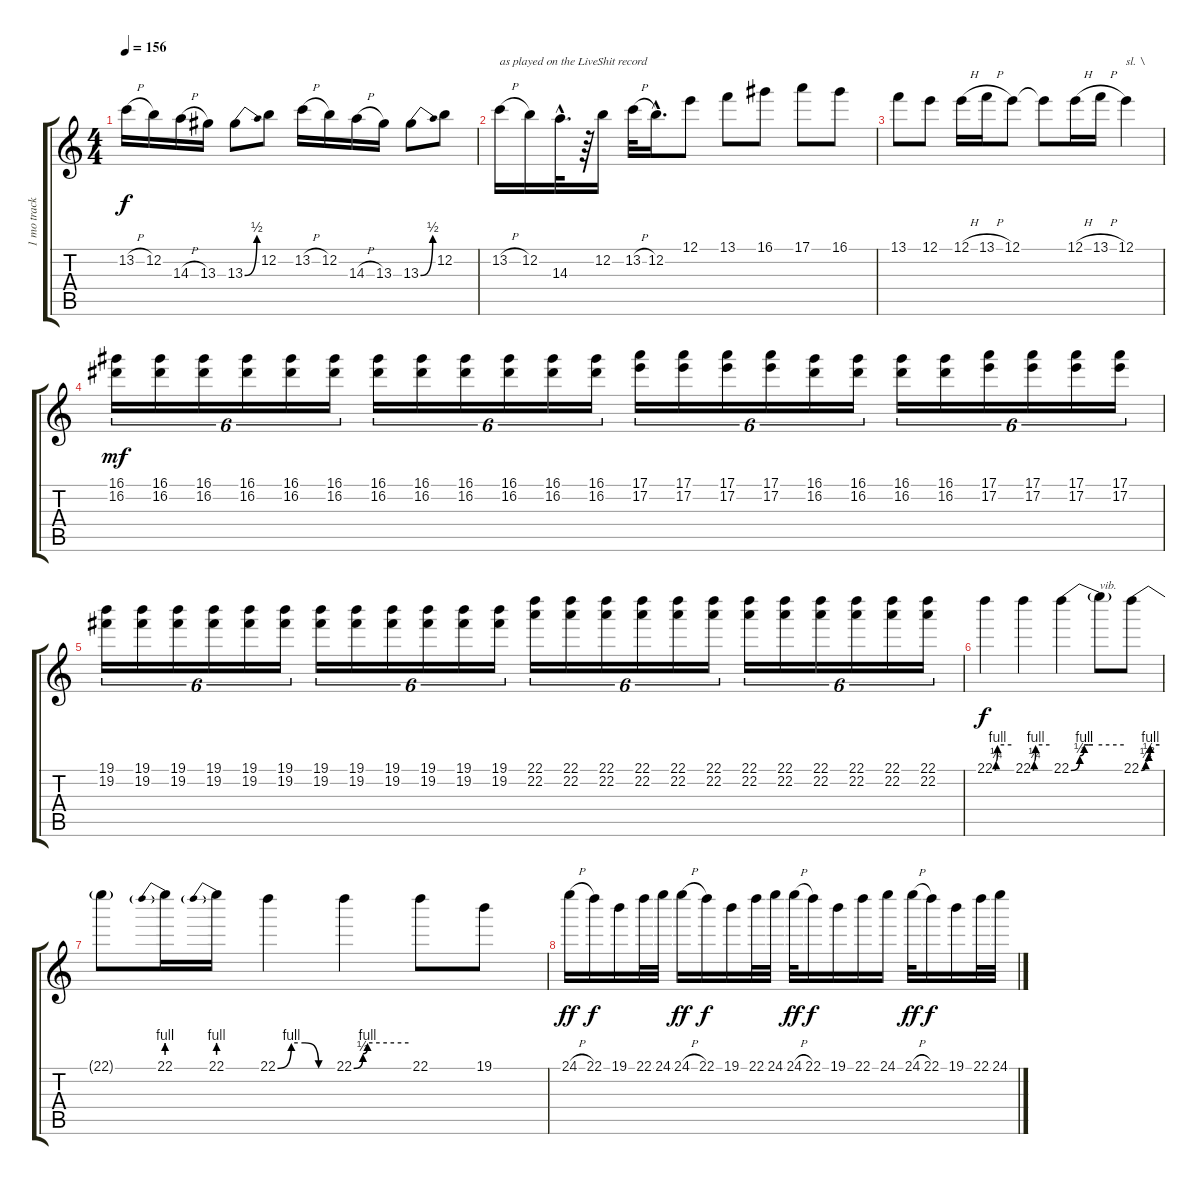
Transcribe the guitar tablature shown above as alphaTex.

\track ("1 mo track 4 the awesome solo" "1 mo track") {instrument distortionguitar}
\staff {score tabs}
\tuning (E4 B3 G3 D3 A2 E2) {hide}
\ts (4 4)
\tempo 156
\clef g2
\ks c
13.2{h}.16{dy f} 12.2.16 14.3{h}.16 13.3.16 13.3{be (bend 0 0 60 2)}.8 12.2.8 13.2{h}.16 12.2.16 14.3{h}.16 13.3.16 13.3{be (bend 0 0 60 2)}.8 12.2.8 |
13.2{h}.16{txt "as played on the LiveShit record"} 12.2.16 14.3{hac}.32{d} r.64 12.2.16 13.2{h}.32 12.2{hac}.16{d} 12.1.8 13.1.8 16.1.8 17.1.8 16.1.8 |
13.1.8 12.1.8 12.1{h}.16 13.1{h}.16 12.1.8 12.1{t}.8 12.1{h}.16 13.1{h}.16 12.1.4{txt "sl. \\"} |
(16.1 16.2).16{tu (6 4) dy mf} (16.1 16.2).16{tu (6 4)} (16.1 16.2).16{tu (6 4)} (16.1 16.2).16{tu (6 4)} (16.1 16.2).16{tu (6 4)} (16.1 16.2).16{tu (6 4)} (16.1 16.2).16{tu (6 4)} (16.1 16.2).16{tu (6 4)} (16.1 16.2).16{tu (6 4)} (16.1 16.2).16{tu (6 4)} (16.1 16.2).16{tu (6 4)} (16.1 16.2).16{tu (6 4)} (17.1 17.2).16{tu (6 4)} (17.1 17.2).16{tu (6 4)} (17.1 17.2).16{tu (6 4)} (17.1 17.2).16{tu (6 4)} (16.1 16.2).16{tu (6 4)} (16.1 16.2).16{tu (6 4)} (16.1 16.2).16{tu (6 4)} (16.1 16.2).16{tu (6 4)} (17.1 17.2).16{tu (6 4)} (17.1 17.2).16{tu (6 4)} (17.1 17.2).16{tu (6 4)} (17.1 17.2).16{tu (6 4)} |
(19.1 19.2).16{tu (6 4)} (19.1 19.2).16{tu (6 4)} (19.1 19.2).16{tu (6 4)} (19.1 19.2).16{tu (6 4)} (19.1 19.2).16{tu (6 4)} (19.1 19.2).16{tu (6 4)} (19.1 19.2).16{tu (6 4)} (19.1 19.2).16{tu (6 4)} (19.1 19.2).16{tu (6 4)} (19.1 19.2).16{tu (6 4)} (19.1 19.2).16{tu (6 4)} (19.1 19.2).16{tu (6 4)} (22.1 22.2).16{tu (6 4)} (22.1 22.2).16{tu (6 4)} (22.1 22.2).16{tu (6 4)} (22.1 22.2).16{tu (6 4)} (22.1 22.2).16{tu (6 4)} (22.1 22.2).16{tu (6 4)} (22.1 22.2).16{tu (6 4)} (22.1 22.2).16{tu (6 4)} (22.1 22.2).16{tu (6 4)} (22.1 22.2).16{tu (6 4)} (22.1 22.2).16{tu (6 4)} (22.1 22.2).16{tu (6 4)} |
22.1{be (custom 0 0 5 1 10 4 60 4)}.4{dy f} 22.1{be (custom 0 0 5 1 10 4 60 4)}.4 22.1{be (custom 0 0 10 2 15 4 20 4 25 4 60 4)}.4 22.1{t}.8{txt "vib."} 22.1{be (custom 0 0 15 1 25 2 30 4 60 4)}.8 |
22.1{t}.8 22.1{be (prebend 0 4 60 4)}.16 22.1{be (prebend 0 4 60 4)}.16 22.1{be (custom 0 0 15 4 30 4 45 0 60 0)}.4 22.1{be (custom 0 0 10 2 15 4 60 4)}.4 22.1.8 19.1.8 |
24.1{h}.16{dy ff} 22.1.16{dy f} 19.1.16 22.1.32 24.1.32 24.1{h}.16{dy ff} 22.1.16{dy f} 19.1.16 22.1.32 24.1.32 24.1{h}.32{dy ff} 22.1.16{dy f} 19.1.16 22.1.16 24.1.16 24.1{h}.32{dy ff} 22.1.16{dy f} 19.1.16 22.1.32 24.1.32
